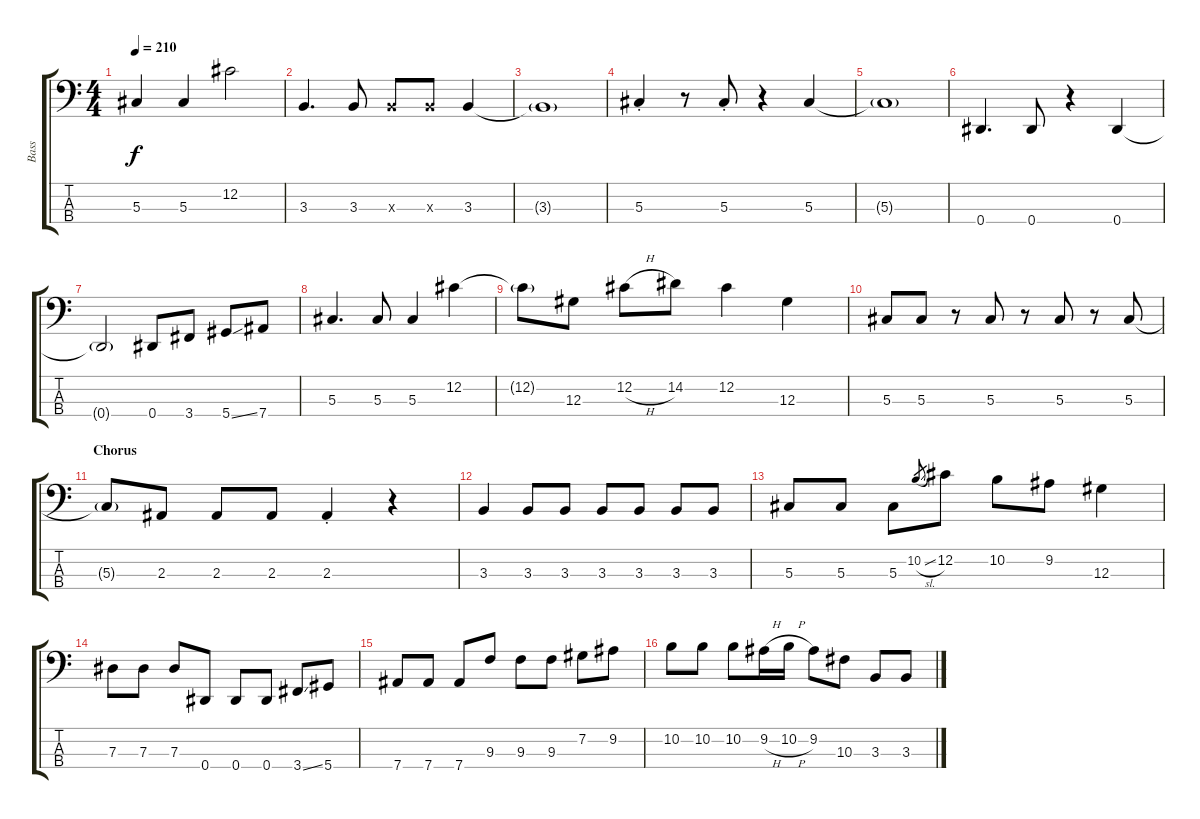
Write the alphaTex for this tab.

\track ("Bass" "Bass") {instrument electricbassfinger}
\staff {score tabs}
\tuning (Gb2 Db2 Ab1 Eb1) {hide}
\ts (4 4)
\tempo 210
\clef f4
\ks c
5.3.4{dy f} 5.3.4 12.2.2 |
3.3.4{d} 3.3.8 3.3{x}.8 3.3{x}.8 3.3.4 |
3.3{g t}.1 |
5.3{st}.4 r.8 5.3{st}.8 r.4 5.3.4 |
5.3{g t}.1 |
0.4.4{d} 0.4.8 r.4 0.4.4 |
0.4{g t}.2 0.4.8 3.4.8 5.4{ss}.8 7.4.8 |
5.3.4{d} 5.3.8 5.3.4 12.2.4 |
12.2{g t}.8 12.3.8 12.2{h}.8 14.2.8 12.2.4 12.3.4 |
5.3.8 5.3.8 r.8 5.3.8 r.8 5.3.8 r.8 5.3.8 |
\section ("" "Chorus")
5.3{g t}.8 2.3.8 2.3.8 2.3.8 2.3{st}.4 r.4 |
3.3.4 3.3.8 3.3.8 3.3.8 3.3.8 3.3.8 3.3.8 |
5.3.8 5.3.8 5.3.8 10.2{sl}.8{gr} 12.2.8 10.2.8 9.2.8 12.3.4 |
7.3.8 7.3.8 7.3.8 0.4.8 0.4.8 0.4.8 3.4{ss}.8 5.4.8 |
7.4.8 7.4.8 7.4.8 9.3.8 9.3.8 9.3.8 7.2.8 9.2.8 |
10.2.8 10.2.8 10.2.8 9.2{h}.16 10.2{h}.16 9.2.8 10.3.8 3.3.8 3.3.8
